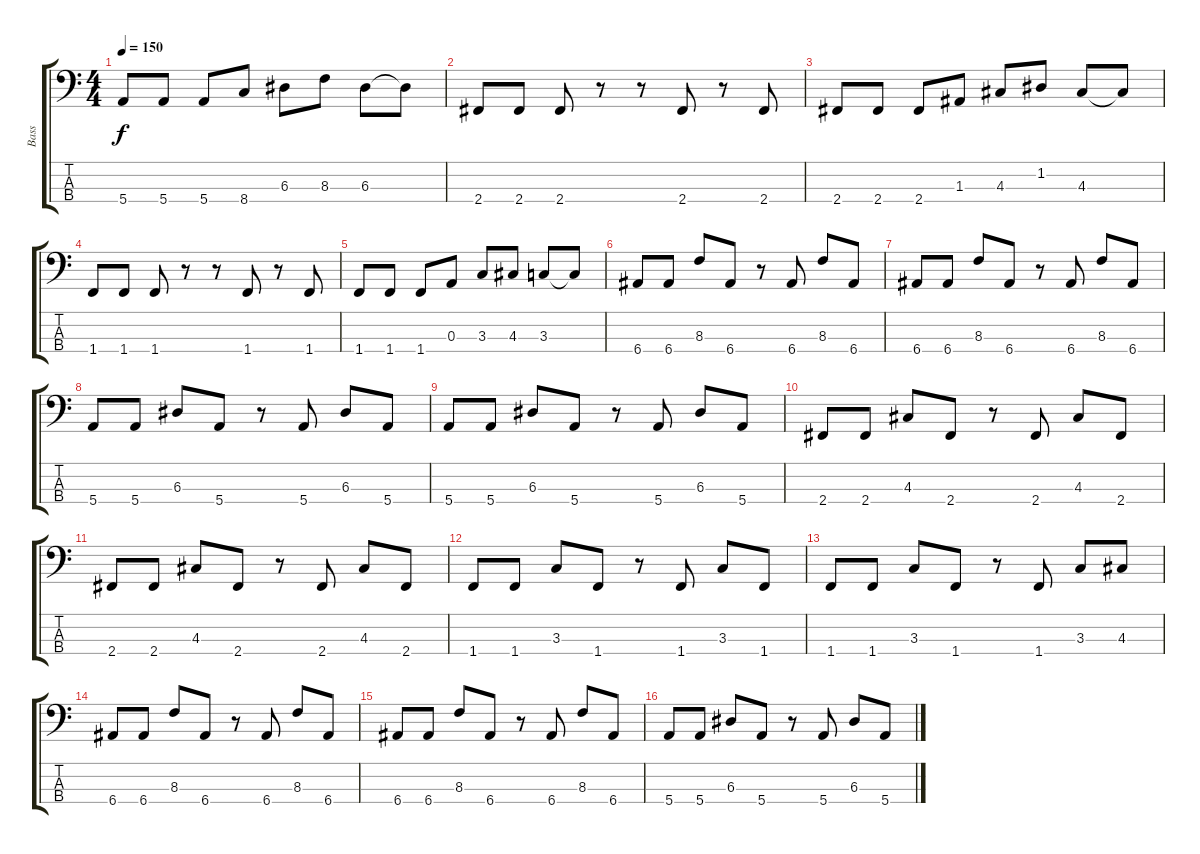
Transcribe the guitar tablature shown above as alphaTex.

\track ("Bass" "Bass") {instrument electricbassfinger}
\staff {score tabs}
\tuning (G2 D2 A1 E1) {hide}
\ts (4 4)
\tempo 150
\clef f4
\ks c
5.4.8{dy f} 5.4.8 5.4.8 8.4.8 6.3.8 8.3.8 6.3.8 6.3{t}.8 |
2.4.8 2.4.8 2.4.8 r.8 r.8 2.4.8 r.8 2.4.8 |
2.4.8 2.4.8 2.4.8 1.3.8 4.3.8 1.2.8 4.3.8 4.3{t}.8 |
1.4.8 1.4.8 1.4.8 r.8 r.8 1.4.8 r.8 1.4.8 |
1.4.8 1.4.8 1.4.8 0.3.8 3.3.8 4.3.8 3.3.8 3.3{t}.8 |
6.4.8 6.4.8 8.3.8 6.4.8 r.8 6.4.8 8.3.8 6.4.8 |
6.4.8 6.4.8 8.3.8 6.4.8 r.8 6.4.8 8.3.8 6.4.8 |
5.4.8 5.4.8 6.3.8 5.4.8 r.8 5.4.8 6.3.8 5.4.8 |
5.4.8 5.4.8 6.3.8 5.4.8 r.8 5.4.8 6.3.8 5.4.8 |
2.4.8 2.4.8 4.3.8 2.4.8 r.8 2.4.8 4.3.8 2.4.8 |
2.4.8 2.4.8 4.3.8 2.4.8 r.8 2.4.8 4.3.8 2.4.8 |
1.4.8 1.4.8 3.3.8 1.4.8 r.8 1.4.8 3.3.8 1.4.8 |
1.4.8 1.4.8 3.3.8 1.4.8 r.8 1.4.8 3.3.8 4.3.8 |
6.4.8 6.4.8 8.3.8 6.4.8 r.8 6.4.8 8.3.8 6.4.8 |
6.4.8 6.4.8 8.3.8 6.4.8 r.8 6.4.8 8.3.8 6.4.8 |
5.4.8 5.4.8 6.3.8 5.4.8 r.8 5.4.8 6.3.8 5.4.8
